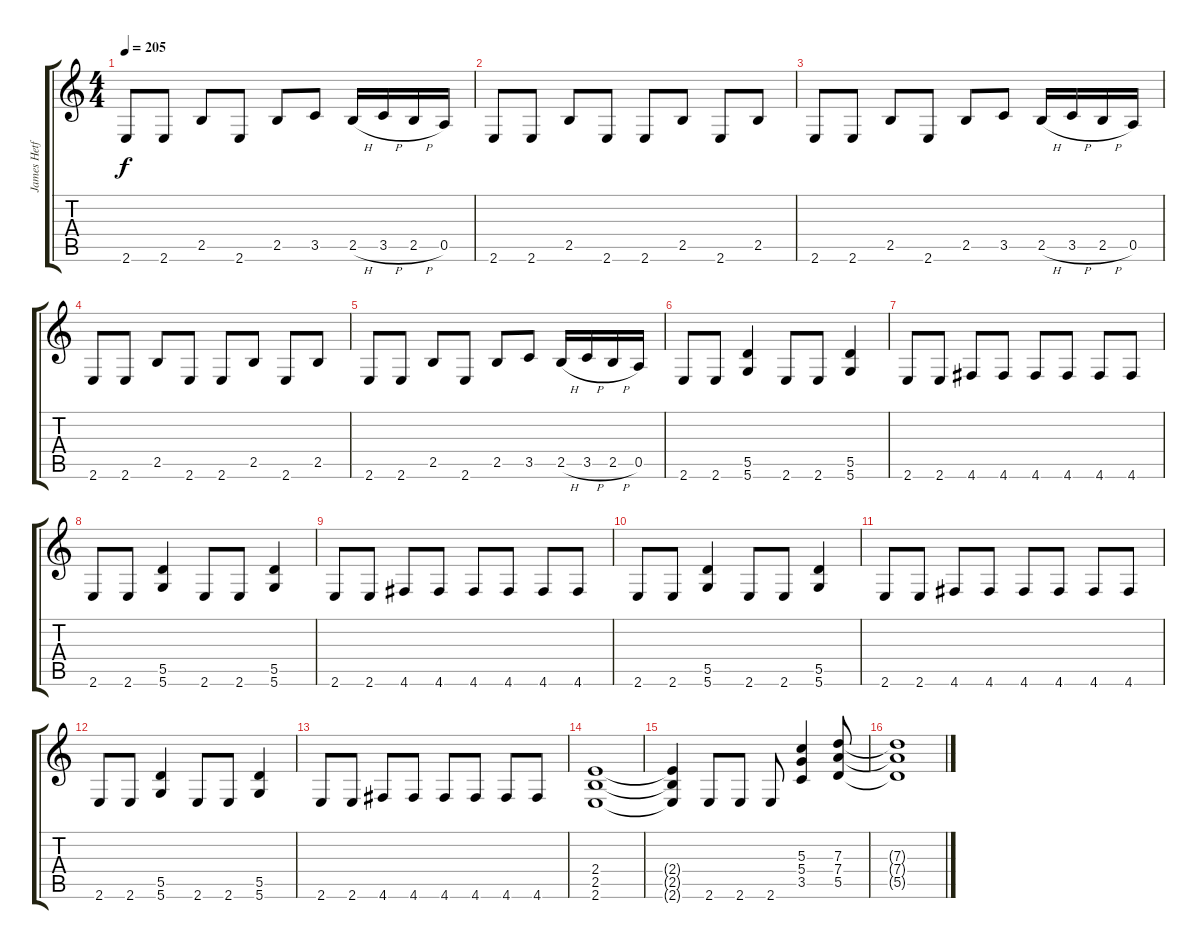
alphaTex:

\track ("James Hetfield" "James Hetf") {instrument distortionguitar}
\staff {score tabs}
\tuning (E4 B3 G3 D3 A2 D2) {hide}
\ts (4 4)
\tempo 205
\clef g2
\ks c
2.6.8{dy f} 2.6.8 2.5.8 2.6.8 2.5.8 3.5.8 2.5{h}.16 3.5{h}.16 2.5{h}.16 0.5.16 |
2.6.8 2.6.8 2.5.8 2.6.8 2.6.8 2.5.8 2.6.8 2.5.8 |
2.6.8 2.6.8 2.5.8 2.6.8 2.5.8 3.5.8 2.5{h}.16 3.5{h}.16 2.5{h}.16 0.5.16 |
2.6.8 2.6.8 2.5.8 2.6.8 2.6.8 2.5.8 2.6.8 2.5.8 |
2.6.8 2.6.8 2.5.8 2.6.8 2.5.8 3.5.8 2.5{h}.16 3.5{h}.16 2.5{h}.16 0.5.16 |
2.6.8 2.6.8 (5.5 5.6).4 2.6.8 2.6.8 (5.5 5.6).4 |
2.6.8 2.6.8 4.6.8 4.6.8 4.6.8 4.6.8 4.6.8 4.6.8 |
2.6.8 2.6.8 (5.5 5.6).4 2.6.8 2.6.8 (5.5 5.6).4 |
2.6.8 2.6.8 4.6.8 4.6.8 4.6.8 4.6.8 4.6.8 4.6.8 |
2.6.8 2.6.8 (5.5 5.6).4 2.6.8 2.6.8 (5.5 5.6).4 |
2.6.8 2.6.8 4.6.8 4.6.8 4.6.8 4.6.8 4.6.8 4.6.8 |
2.6.8 2.6.8 (5.5 5.6).4 2.6.8 2.6.8 (5.5 5.6).4 |
2.6.8 2.6.8 4.6.8 4.6.8 4.6.8 4.6.8 4.6.8 4.6.8 |
(2.4 2.5 2.6).1 |
(2.4{t} 2.5{t} 2.6{t}).4 2.6.8 2.6.8 2.6.8 (5.3 5.4 3.5).4 (7.3 7.4 5.5).8 |
(7.3{t} 7.4{t} 5.5{t}).1
